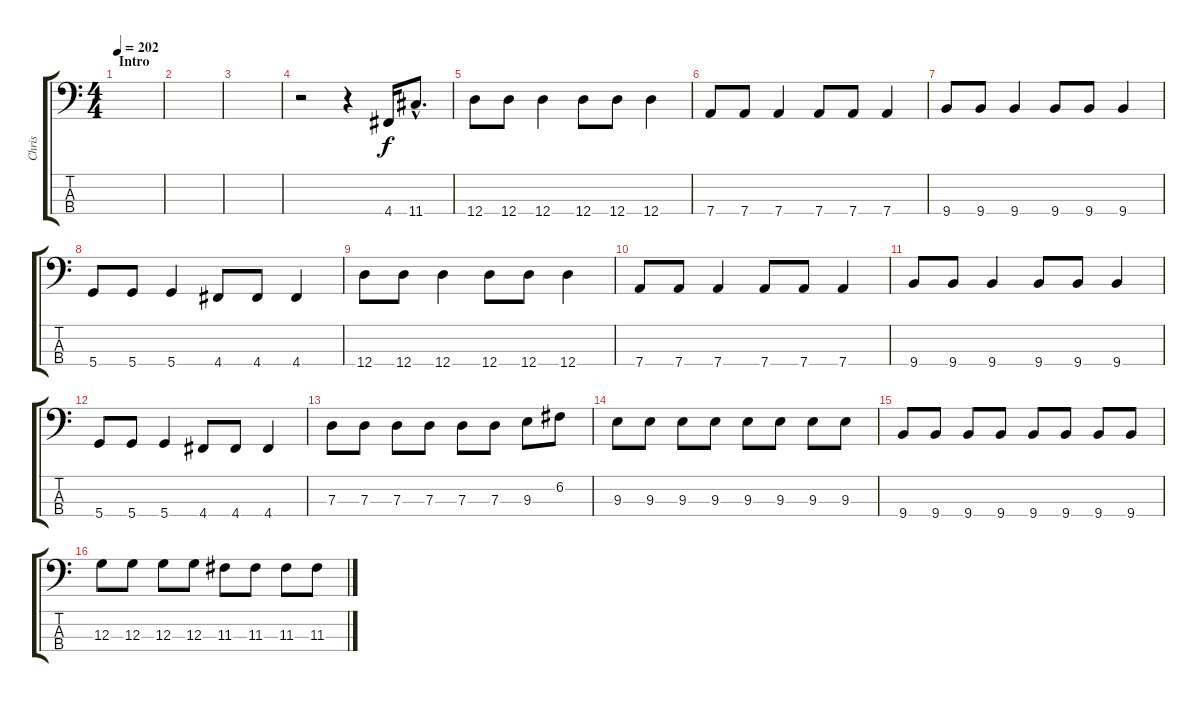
\track ("Chris" "Chris") {instrument electricbassfinger}
\staff {score tabs}
\tuning (F2 C2 G1 D1) {hide}
\ts (4 4)
\section ("" "Intro")
\tempo 202
\clef f4
\ks c
|
|
|
r.2 r.4 4.4.16 11.4{hac}.8{d} |
12.4.8 12.4.8 12.4.4 12.4.8 12.4.8 12.4.4 |
7.4.8 7.4.8 7.4.4 7.4.8 7.4.8 7.4.4 |
9.4.8 9.4.8 9.4.4 9.4.8 9.4.8 9.4.4 |
5.4.8 5.4.8 5.4.4 4.4.8 4.4.8 4.4.4 |
12.4.8 12.4.8 12.4.4 12.4.8 12.4.8 12.4.4 |
7.4.8 7.4.8 7.4.4 7.4.8 7.4.8 7.4.4 |
9.4.8 9.4.8 9.4.4 9.4.8 9.4.8 9.4.4 |
5.4.8 5.4.8 5.4.4 4.4.8 4.4.8 4.4.4 |
7.3.8 7.3.8 7.3.8 7.3.8 7.3.8 7.3.8 9.3.8 6.2.8 |
9.3.8 9.3.8 9.3.8 9.3.8 9.3.8 9.3.8 9.3.8 9.3.8 |
9.4.8 9.4.8 9.4.8 9.4.8 9.4.8 9.4.8 9.4.8 9.4.8 |
12.3.8 12.3.8 12.3.8 12.3.8 11.3.8 11.3.8 11.3.8 11.3.8
